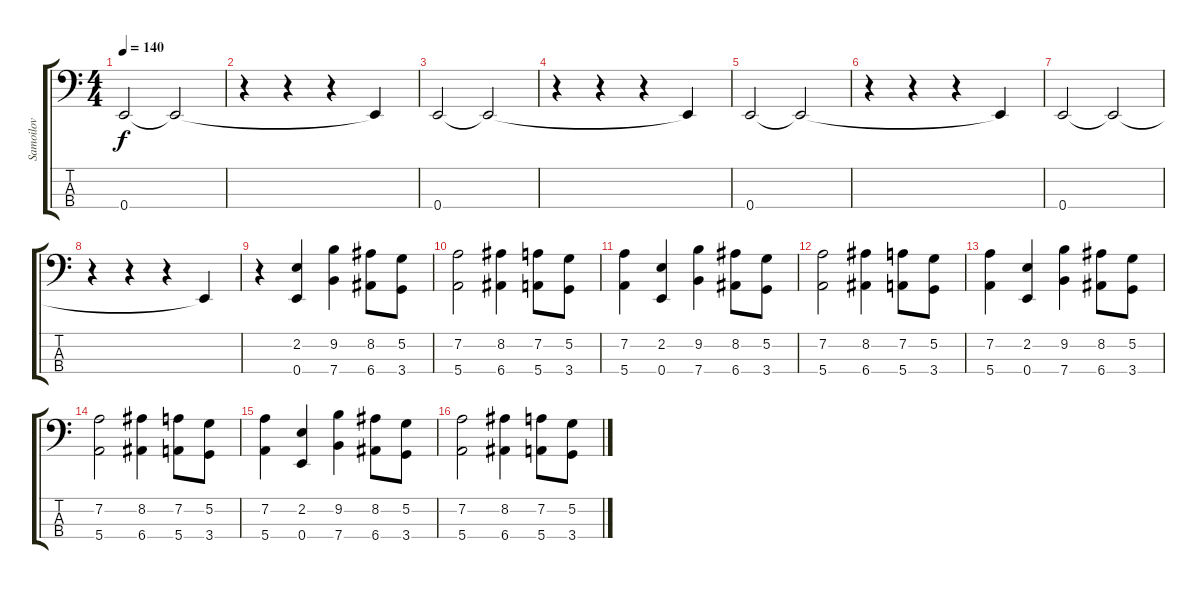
\track ("Samoilov" "Samoilov") {instrument electricbasspick}
\staff {score tabs}
\tuning (G2 D2 A1 E1) {hide}
\ts (4 4)
\tempo 140
\clef f4
\ks c
0.4.2{dy f} 0.4{t}.2 |
r.4 r.4 r.4 0.4{t}.4 |
0.4.2 0.4{t}.2 |
r.4 r.4 r.4 0.4{t}.4 |
0.4.2 0.4{t}.2 |
r.4 r.4 r.4 0.4{t}.4 |
0.4.2{volume 16} 0.4{t}.2 |
r.4 r.4 r.4 0.4{t}.4 |
r.4 (2.2 0.4).4 (9.2 7.4).4 (8.2 6.4).8 (5.2 3.4).8 |
(7.2 5.4).2 (8.2 6.4).4 (7.2 5.4).8 (5.2 3.4).8 |
(7.2 5.4).4 (2.2 0.4).4 (9.2 7.4).4 (8.2 6.4).8 (5.2 3.4).8 |
(7.2 5.4).2 (8.2 6.4).4 (7.2 5.4).8 (5.2 3.4).8 |
(7.2 5.4).4 (2.2 0.4).4 (9.2 7.4).4 (8.2 6.4).8 (5.2 3.4).8 |
(7.2 5.4).2 (8.2 6.4).4 (7.2 5.4).8 (5.2 3.4).8 |
(7.2 5.4).4 (2.2 0.4).4 (9.2 7.4).4 (8.2 6.4).8 (5.2 3.4).8 |
(7.2 5.4).2 (8.2 6.4).4 (7.2 5.4).8 (5.2 3.4).8
